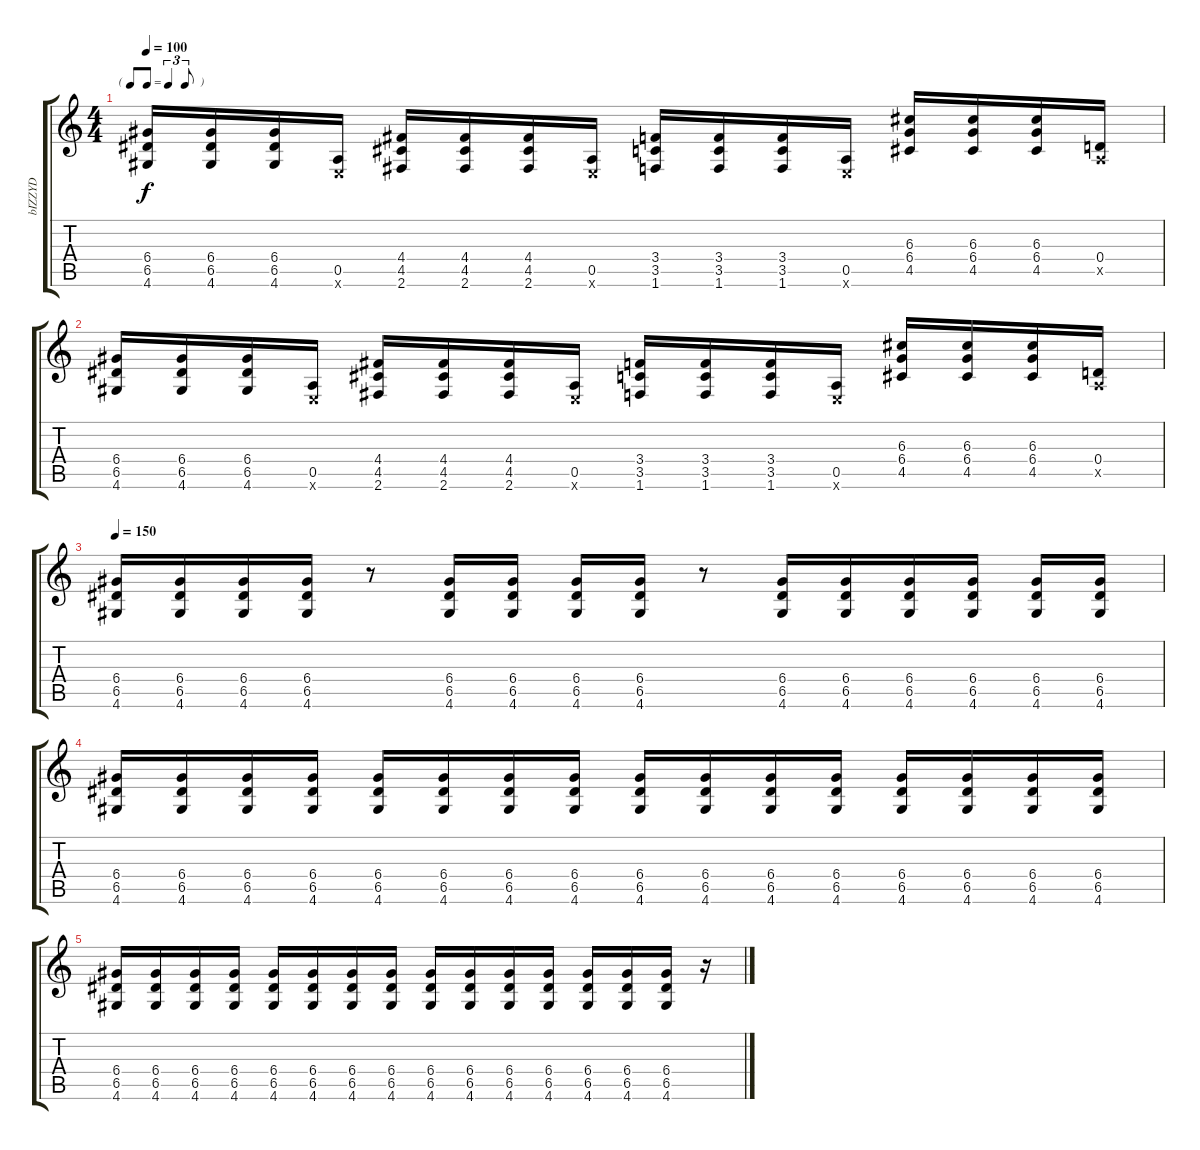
\track ("bIZZYD" "bIZZYD") {instrument distortionguitar}
\staff {score tabs}
\tuning (E4 B3 G3 D3 A2 E2) {hide}
\ts (4 4)
\tf triplet8th
\tempo 100
\clef g2
\ks c
(6.4 6.5 4.6).16{dy f} (6.4 6.5 4.6).16 (6.4 6.5 4.6).16 (0.5 0.6{x}).16 (4.4 4.5 2.6).16 (4.4 4.5 2.6).16 (4.4 4.5 2.6).16 (0.5 0.6{x}).16 (3.4 3.5 1.6).16 (3.4 3.5 1.6).16 (3.4 3.5 1.6).16 (0.5 0.6{x}).16 (6.3 6.4 4.5).16 (6.3 6.4 4.5).16 (6.3 6.4 4.5).16 (0.4 0.5{x}).16 |
(6.4 6.5 4.6).16 (6.4 6.5 4.6).16 (6.4 6.5 4.6).16 (0.5 0.6{x}).16 (4.4 4.5 2.6).16 (4.4 4.5 2.6).16 (4.4 4.5 2.6).16 (0.5 0.6{x}).16 (3.4 3.5 1.6).16 (3.4 3.5 1.6).16 (3.4 3.5 1.6).16 (0.5 0.6{x}).16 (6.3 6.4 4.5).16 (6.3 6.4 4.5).16 (6.3 6.4 4.5).16 (0.4 0.5{x}).16 |
\tempo 150
(6.4 6.5 4.6).16 (6.4 6.5 4.6).16 (6.4 6.5 4.6).16 (6.4 6.5 4.6).16 r.8 (6.4 6.5 4.6).16 (6.4 6.5 4.6).16 (6.4 6.5 4.6).16 (6.4 6.5 4.6).16 r.8 (6.4 6.5 4.6).16 (6.4 6.5 4.6).16 (6.4 6.5 4.6).16 (6.4 6.5 4.6).16 (6.4 6.5 4.6).16 (6.4 6.5 4.6).16 |
(6.4 6.5 4.6).16 (6.4 6.5 4.6).16 (6.4 6.5 4.6).16 (6.4 6.5 4.6).16 (6.4 6.5 4.6).16 (6.4 6.5 4.6).16 (6.4 6.5 4.6).16 (6.4 6.5 4.6).16 (6.4 6.5 4.6).16 (6.4 6.5 4.6).16 (6.4 6.5 4.6).16 (6.4 6.5 4.6).16 (6.4 6.5 4.6).16 (6.4 6.5 4.6).16 (6.4 6.5 4.6).16 (6.4 6.5 4.6).16 |
(6.4 6.5 4.6).16 (6.4 6.5 4.6).16 (6.4 6.5 4.6).16 (6.4 6.5 4.6).16 (6.4 6.5 4.6).16 (6.4 6.5 4.6).16 (6.4 6.5 4.6).16 (6.4 6.5 4.6).16 (6.4 6.5 4.6).16 (6.4 6.5 4.6).16 (6.4 6.5 4.6).16 (6.4 6.5 4.6).16 (6.4 6.5 4.6).16 (6.4 6.5 4.6).16 (6.4 6.5 4.6).16 r.16
